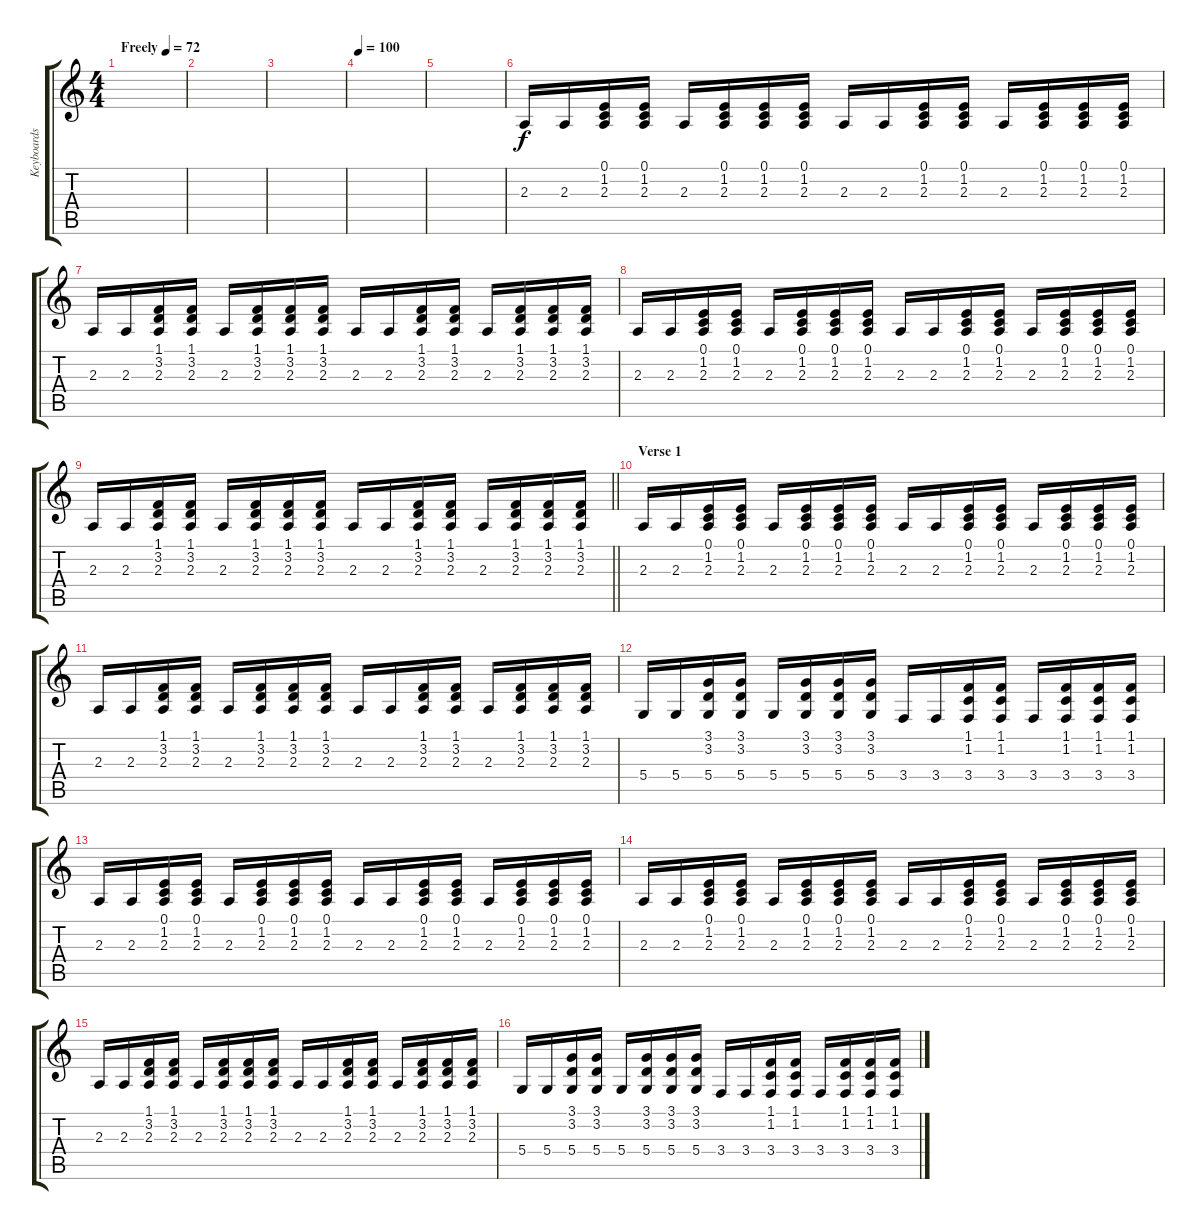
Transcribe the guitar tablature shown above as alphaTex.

\track ("Keyboards" "Keyboards") {instrument pad3polysynth}
\staff {score tabs}
\tuning (E4 B3 G3 D3 A2 E2) {hide}
\ts (4 4)
\tempo (72 "Freely")
\clef g2
\ks c
|
|
|
\tempo 100
|
|
2.3.16 2.3.16 (0.1 1.2 2.3).16 (0.1 1.2 2.3).16 2.3.16 (0.1 1.2 2.3).16 (0.1 1.2 2.3).16 (0.1 1.2 2.3).16 2.3.16 2.3.16 (0.1 1.2 2.3).16 (0.1 1.2 2.3).16 2.3.16 (0.1 1.2 2.3).16 (0.1 1.2 2.3).16 (0.1 1.2 2.3).16 |
2.3.16 2.3.16 (1.1 3.2 2.3).16 (1.1 3.2 2.3).16 2.3.16 (1.1 3.2 2.3).16 (1.1 3.2 2.3).16 (1.1 3.2 2.3).16 2.3.16 2.3.16 (1.1 3.2 2.3).16 (1.1 3.2 2.3).16 2.3.16 (1.1 3.2 2.3).16 (1.1 3.2 2.3).16 (1.1 3.2 2.3).16 |
2.3.16 2.3.16 (0.1 1.2 2.3).16 (0.1 1.2 2.3).16 2.3.16 (0.1 1.2 2.3).16 (0.1 1.2 2.3).16 (0.1 1.2 2.3).16 2.3.16 2.3.16 (0.1 1.2 2.3).16 (0.1 1.2 2.3).16 2.3.16 (0.1 1.2 2.3).16 (0.1 1.2 2.3).16 (0.1 1.2 2.3).16 |
\barLineRight lightlight
2.3.16 2.3.16 (1.1 3.2 2.3).16 (1.1 3.2 2.3).16 2.3.16 (1.1 3.2 2.3).16 (1.1 3.2 2.3).16 (1.1 3.2 2.3).16 2.3.16 2.3.16 (1.1 3.2 2.3).16 (1.1 3.2 2.3).16 2.3.16 (1.1 3.2 2.3).16 (1.1 3.2 2.3).16 (1.1 3.2 2.3).16 |
\section ("" "Verse 1")
2.3.16 2.3.16 (0.1 1.2 2.3).16 (0.1 1.2 2.3).16 2.3.16 (0.1 1.2 2.3).16 (0.1 1.2 2.3).16 (0.1 1.2 2.3).16 2.3.16 2.3.16 (0.1 1.2 2.3).16 (0.1 1.2 2.3).16 2.3.16 (0.1 1.2 2.3).16 (0.1 1.2 2.3).16 (0.1 1.2 2.3).16 |
2.3.16 2.3.16 (1.1 3.2 2.3).16 (1.1 3.2 2.3).16 2.3.16 (1.1 3.2 2.3).16 (1.1 3.2 2.3).16 (1.1 3.2 2.3).16 2.3.16 2.3.16 (1.1 3.2 2.3).16 (1.1 3.2 2.3).16 2.3.16 (1.1 3.2 2.3).16 (1.1 3.2 2.3).16 (1.1 3.2 2.3).16 |
5.4.16 5.4.16 (3.1 3.2 5.4).16 (3.1 3.2 5.4).16 5.4.16 (3.1 3.2 5.4).16 (3.1 3.2 5.4).16 (3.1 3.2 5.4).16 3.4.16 3.4.16 (1.1 1.2 3.4).16 (1.1 1.2 3.4).16 3.4.16 (1.1 1.2 3.4).16 (1.1 1.2 3.4).16 (1.1 1.2 3.4).16 |
2.3.16 2.3.16 (0.1 1.2 2.3).16 (0.1 1.2 2.3).16 2.3.16 (0.1 1.2 2.3).16 (0.1 1.2 2.3).16 (0.1 1.2 2.3).16 2.3.16 2.3.16 (0.1 1.2 2.3).16 (0.1 1.2 2.3).16 2.3.16 (0.1 1.2 2.3).16 (0.1 1.2 2.3).16 (0.1 1.2 2.3).16 |
2.3.16 2.3.16 (0.1 1.2 2.3).16 (0.1 1.2 2.3).16 2.3.16 (0.1 1.2 2.3).16 (0.1 1.2 2.3).16 (0.1 1.2 2.3).16 2.3.16 2.3.16 (0.1 1.2 2.3).16 (0.1 1.2 2.3).16 2.3.16 (0.1 1.2 2.3).16 (0.1 1.2 2.3).16 (0.1 1.2 2.3).16 |
2.3.16 2.3.16 (1.1 3.2 2.3).16 (1.1 3.2 2.3).16 2.3.16 (1.1 3.2 2.3).16 (1.1 3.2 2.3).16 (1.1 3.2 2.3).16 2.3.16 2.3.16 (1.1 3.2 2.3).16 (1.1 3.2 2.3).16 2.3.16 (1.1 3.2 2.3).16 (1.1 3.2 2.3).16 (1.1 3.2 2.3).16 |
5.4.16 5.4.16 (3.1 3.2 5.4).16 (3.1 3.2 5.4).16 5.4.16 (3.1 3.2 5.4).16 (3.1 3.2 5.4).16 (3.1 3.2 5.4).16 3.4.16 3.4.16 (1.1 1.2 3.4).16 (1.1 1.2 3.4).16 3.4.16 (1.1 1.2 3.4).16 (1.1 1.2 3.4).16 (1.1 1.2 3.4).16
